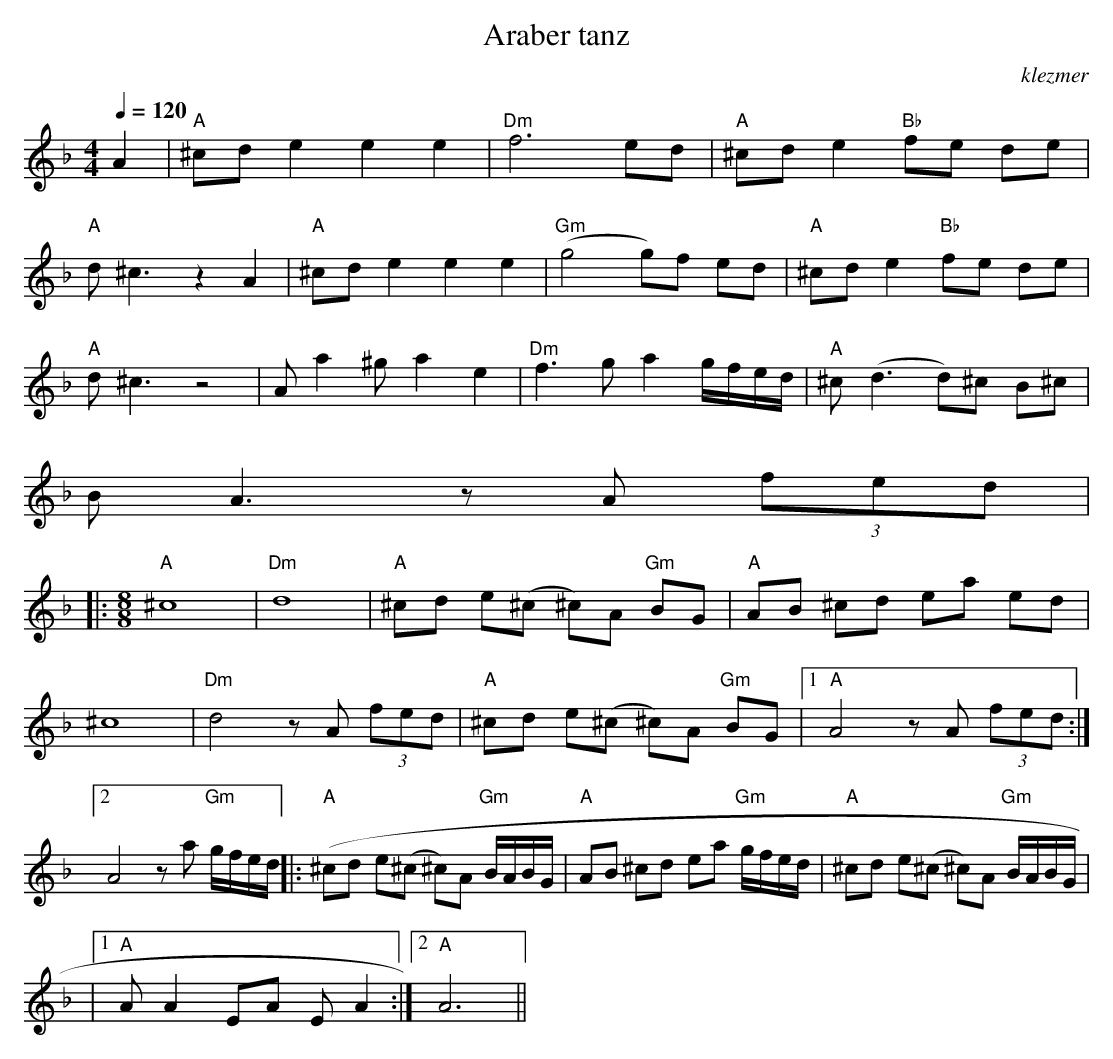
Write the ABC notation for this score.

X:1
T:Araber tanz
O:klezmer
M:4/4
L:1/8
Q:1/4=120
K:Dm
V:1
A2 |"A" ^cd e2 e2 e2 |"Dm" f6 ed |"A" ^cd e2 "Bb" fe de |
"A" d^c3 z2 A2 |"A" ^cd e2 e2 e2 |"Gm" (g4 g)f ed |"A" ^cd e2 "Bb" fe de |
"A" d^c3 z4 |Aa2 ^ga2 e2 |"Dm" f3 ga2 g/f/e/d/ |"A" ^c(d3 d)^c B^c |
BA3 zA  (3fed   |:
M:8/8
"A" ^c8 |"Dm" d8 |"A" ^cd e(^c ^c)A "Gm" BG |"A" AB ^cd ea ed |
^c8 |"Dm" d4 zA  (3fed |"A" ^cd e(^c ^c)A "Gm" BG |1 "A" A4 zA  (3fed :|2
A4 za "Gm" g/f/e/d/ || |:"A" (^cd e(^c ^c)A "Gm" B/A/B/G/ |"A" AB ^cd ea "Gm" g/f/e/d/ |"A" ^cd e(^c ^c)A "Gm" B/A/B/G/ |
|1 "A" AA2 EA EA2 :|2 "A" A6 ||
